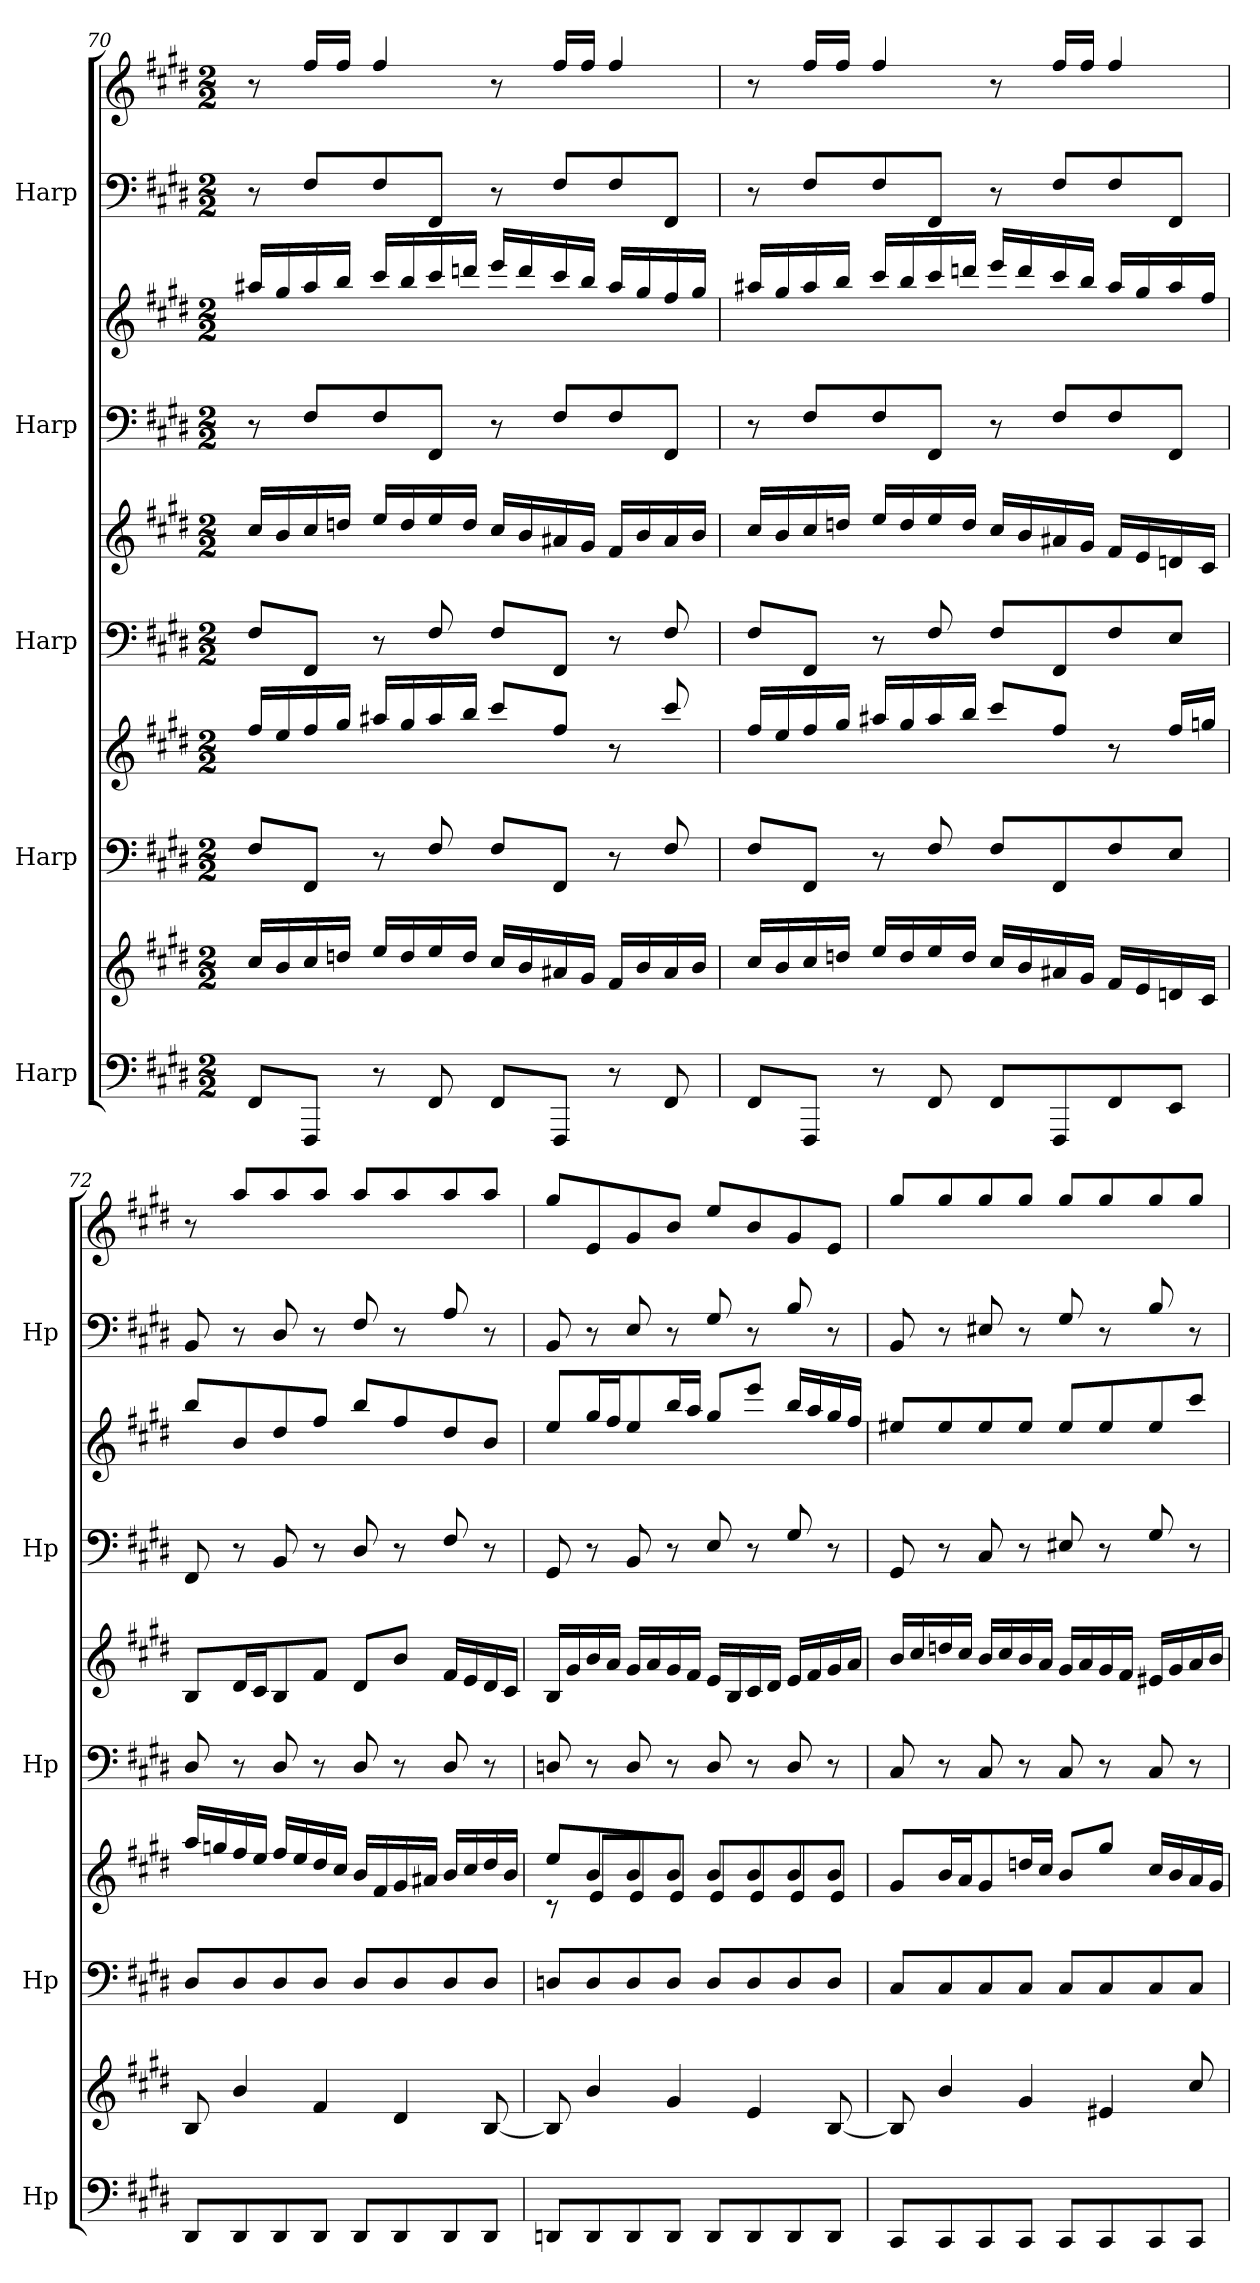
**kern	**kern	**kern	**kern	**kern	**kern	**kern	**kern	**kern	**kern
*part5	*part5	*part4	*part4	*part3	*part3	*part2	*part2	*part1	*part1
*staff10	*staff9	*staff8	*staff7	*staff6	*staff5	*staff4	*staff3	*staff2	*staff1
*I"Harp	*	*I"Harp	*	*I"Harp	*	*I"Harp	*	*I"Harp	*
*I'Hp	*	*I'Hp	*	*I'Hp	*	*I'Hp	*	*I'Hp	*
!!LO:PB:g=z
*clefF4	*clefG2	*clefF4	*clefG2	*clefF4	*clefG2	*clefF4	*clefG2	*clefF4	*clefG2
*k[f#c#g#d#]	*k[f#c#g#d#]	*k[f#c#g#d#]	*k[f#c#g#d#]	*k[f#c#g#d#]	*k[f#c#g#d#]	*k[f#c#g#d#]	*k[f#c#g#d#]	*k[f#c#g#d#]	*k[f#c#g#d#]
*M2/2	*M2/2	*M2/2	*M2/2	*M2/2	*M2/2	*M2/2	*M2/2	*M2/2	*M2/2
=70	=70	=70	=70	=70	=70	=70	=70	=70	=70
8FF#/L	16cc#/LL	8F#/L	16ff#/LL	8F#/L	16cc#/LL	8r	16aa#X/LL	8r	8r
.	16b/	.	16ee/	.	16b/	.	16gg#/	.	.
8FFF#/J	16cc#/	8FF#/J	16ff#/	8FF#/J	16cc#/	8F#/L	16aa#/	8F#/L	16ff#/LL
.	16ddn/JJ	.	16gg#/JJ	.	16ddn/JJ	.	16bb/JJ	.	16ff#/JJ
8r	16ee/LL	8r	16aa#X/LL	8r	16ee/LL	8F#/	16ccc#/LL	8F#/	4ff#/
.	16dd/	.	16gg#/	.	16dd/	.	16bb/	.	.
8FF#/	16ee/	8F#/	16aa#/	8F#/	16ee/	8FF#/J	16ccc#/	8FF#/J	.
.	16dd/JJ	.	16bb/JJ	.	16dd/JJ	.	16dddn/JJ	.	.
8FF#/L	16cc#/LL	8F#/L	8ccc#/L	8F#/L	16cc#/LL	8r	16eee/LL	8r	8r
.	16b/	.	.	.	16b/	.	16ddd/	.	.
8FFF#/J	16a#X/	8FF#/J	8ff#/J	8FF#/J	16a#X/	8F#/L	16ccc#/	8F#/L	16ff#/LL
.	16g#/JJ	.	.	.	16g#/JJ	.	16bb/JJ	.	16ff#/JJ
8r	16f#/LL	8r	8r	8r	16f#/LL	8F#/	16aa#/LL	8F#/	4ff#/
.	16b/	.	.	.	16b/	.	16gg#/	.	.
8FF#/	16a#/	8F#/	8ccc#/	8F#/	16a#/	8FF#/J	16ff#/	8FF#/J	.
.	16b/JJ	.	.	.	16b/JJ	.	16gg#/JJ	.	.
!!LO:PB:g=z
=71	=71	=71	=71	=71	=71	=71	=71	=71	=71
8FF#/L	16cc#/LL	8F#/L	16ff#/LL	8F#/L	16cc#/LL	8r	16aa#X/LL	8r	8r
.	16b/	.	16ee/	.	16b/	.	16gg#/	.	.
8FFF#/J	16cc#/	8FF#/J	16ff#/	8FF#/J	16cc#/	8F#/L	16aa#/	8F#/L	16ff#/LL
.	16ddn/JJ	.	16gg#/JJ	.	16ddn/JJ	.	16bb/JJ	.	16ff#/JJ
8r	16ee/LL	8r	16aa#X/LL	8r	16ee/LL	8F#/	16ccc#/LL	8F#/	4ff#/
.	16dd/	.	16gg#/	.	16dd/	.	16bb/	.	.
8FF#/	16ee/	8F#/	16aa#/	8F#/	16ee/	8FF#/J	16ccc#/	8FF#/J	.
.	16dd/JJ	.	16bb/JJ	.	16dd/JJ	.	16dddn/JJ	.	.
8FF#/L	16cc#/LL	8F#/L	8ccc#/L	8F#/L	16cc#/LL	8r	16eee/LL	8r	8r
.	16b/	.	.	.	16b/	.	16ddd/	.	.
8FFF#/	16a#X/	8FF#/	8ff#/J	8FF#/	16a#X/	8F#/L	16ccc#/	8F#/L	16ff#/LL
.	16g#/JJ	.	.	.	16g#/JJ	.	16bb/JJ	.	16ff#/JJ
8FF#/	16f#/LL	8F#/	8r	8F#/	16f#/LL	8F#/	16aa#/LL	8F#/	4ff#/
.	16e/	.	.	.	16e/	.	16gg#/	.	.
8EE/J	16dn/	8E/J	16ff#/LL	8E/J	16dn/	8FF#/J	16aa#/	8FF#/J	.
.	16c#/JJ	.	16ggn/JJ	.	16c#/JJ	.	16ff#/JJ	.	.
=72	=72	=72	=72	=72	=72	=72	=72	=72	=72
8DD#/L	8B/	8D#/L	16aa/LL	8D#/	8B/L	8FF#/	8bb/L	8BB/	8r
.	.	.	16ggn/	.	.	.	.	.	.
8DD#/	4b/	8D#/	16ff#/	8r	16d#/L	8r	8b/	8r	8aa/L
.	.	.	16ee/JJ	.	16c#/J	.	.	.	.
8DD#/	.	8D#/	16ff#/LL	8D#/	8B/	8BB/	8dd#/	8D#/	8aa/
.	.	.	16ee/	.	.	.	.	.	.
8DD#/J	4f#/	8D#/J	16dd#/	8r	8f#/J	8r	8ff#/J	8r	8aa/J
.	.	.	16cc#/JJ	.	.	.	.	.	.
8DD#/L	.	8D#/L	16b/LL	8D#/	8d#/L	8D#/	8bb/L	8F#/	8aa/L
.	.	.	16f#/	.	.	.	.	.	.
8DD#/	4d#/	8D#/	16g#/	8r	8b/J	8r	8ff#/	8r	8aa/
.	.	.	16a#X/JJ	.	.	.	.	.	.
8DD#/	.	8D#/	16b/LL	8D#/	16f#/LL	8F#/	8dd#/	8A/	8aa/
.	.	.	16cc#/	.	16e/	.	.	.	.
8DD#/J	[8B/	8D#/J	16dd#/	8r	16d#/	8r	8b/J	8r	8aa/J
.	.	.	16b/JJ	.	16c#/JJ	.	.	.	.
!!LO:PB:g=z
=73	=73	=73	=73	=73	=73	=73	=73	=73	=73
*	*	*	*^	*	*	*	*	*	*
8DDn/L	8B/]	8Dn/L	8ee/L	8r	8Dn/	16B/LL	8GG#/	8ee/L	8BB/	8gg#/L
.	.	.	.	.	.	16g#/	.	.	.	.
8DD/	4b/	8D/	8b/	8e/L	8r	16b/	8r	16gg#/L	8r	8e/
.	.	.	.	.	.	16a/JJ	.	16ff#/J	.	.
8DD/	.	8D/	8b/	8e/	8D/	16g#/LL	8BB/	8ee/	8E/	8g#/
.	.	.	.	.	.	16a/	.	.	.	.
8DD/J	4g#/	8D/J	8b/J	8e/J	8r	16g#/	8r	16bb/L	8r	8b/J
.	.	.	.	.	.	16f#/JJ	.	16aa/JJ	.	.
8DD/L	.	8D/L	8b/L	8e/L	8D/	16e/LL	8E/	8gg#/L	8G#/	8ee/L
.	.	.	.	.	.	16B/	.	.	.	.
8DD/	4e/	8D/	8b/	8e/	8r	16c#/	8r	8eee/J	8r	8b/
.	.	.	.	.	.	16d#/JJ	.	.	.	.
8DD/	.	8D/	8b/	8e/	8D/	16e/LL	8G#/	16bb/LL	8B/	8g#/
.	.	.	.	.	.	16f#/	.	16aa/	.	.
8DD/J	[8B/	8D/J	8b/J	8e/J	8r	16g#/	8r	16gg#/	8r	8e/J
.	.	.	.	.	.	16a/JJ	.	16ff#/JJ	.	.
*	*	*	*v	*v	*	*	*	*	*	*
=74	=74	=74	=74	=74	=74	=74	=74	=74	=74
8CC#/L	8B/]	8C#/L	8g#/L	8C#/	16b/LL	8GG#/	8ee#X/L	8BB/	8gg#/L
.	.	.	.	.	16cc#/	.	.	.	.
8CC#/	4b/	8C#/	16b/L	8r	16ddn/	8r	8ee#/	8r	8gg#/
.	.	.	16a/J	.	16cc#/JJ	.	.	.	.
8CC#/	.	8C#/	8g#/	8C#/	16b/LL	8C#/	8ee#/	8E#X/	8gg#/
.	.	.	.	.	16cc#/	.	.	.	.
8CC#/J	4g#/	8C#/J	16ddn/L	8r	16b/	8r	8ee#/J	8r	8gg#/J
.	.	.	16cc#/JJ	.	16a/JJ	.	.	.	.
8CC#/L	.	8C#/L	8b/L	8C#/	16g#/LL	8E#X/	8ee#/L	8G#/	8gg#/L
.	.	.	.	.	16a/	.	.	.	.
8CC#/	4e#X/	8C#/	8gg#/J	8r	16g#/	8r	8ee#/	8r	8gg#/
.	.	.	.	.	16f#/JJ	.	.	.	.
8CC#/	.	8C#/	16cc#/LL	8C#/	16e#X/LL	8G#/	8ee#/	8B/	8gg#/
.	.	.	16b/	.	16g#/	.	.	.	.
8CC#/J	8cc#/	8C#/J	16a/	8r	16a/	8r	8ccc#/J	8r	8gg#/J
.	.	.	16g#/JJ	.	16b/JJ	.	.	.	.
=	=	=	=	=	=	=	=	=	=
*-	*-	*-	*-	*-	*-	*-	*-	*-	*-
